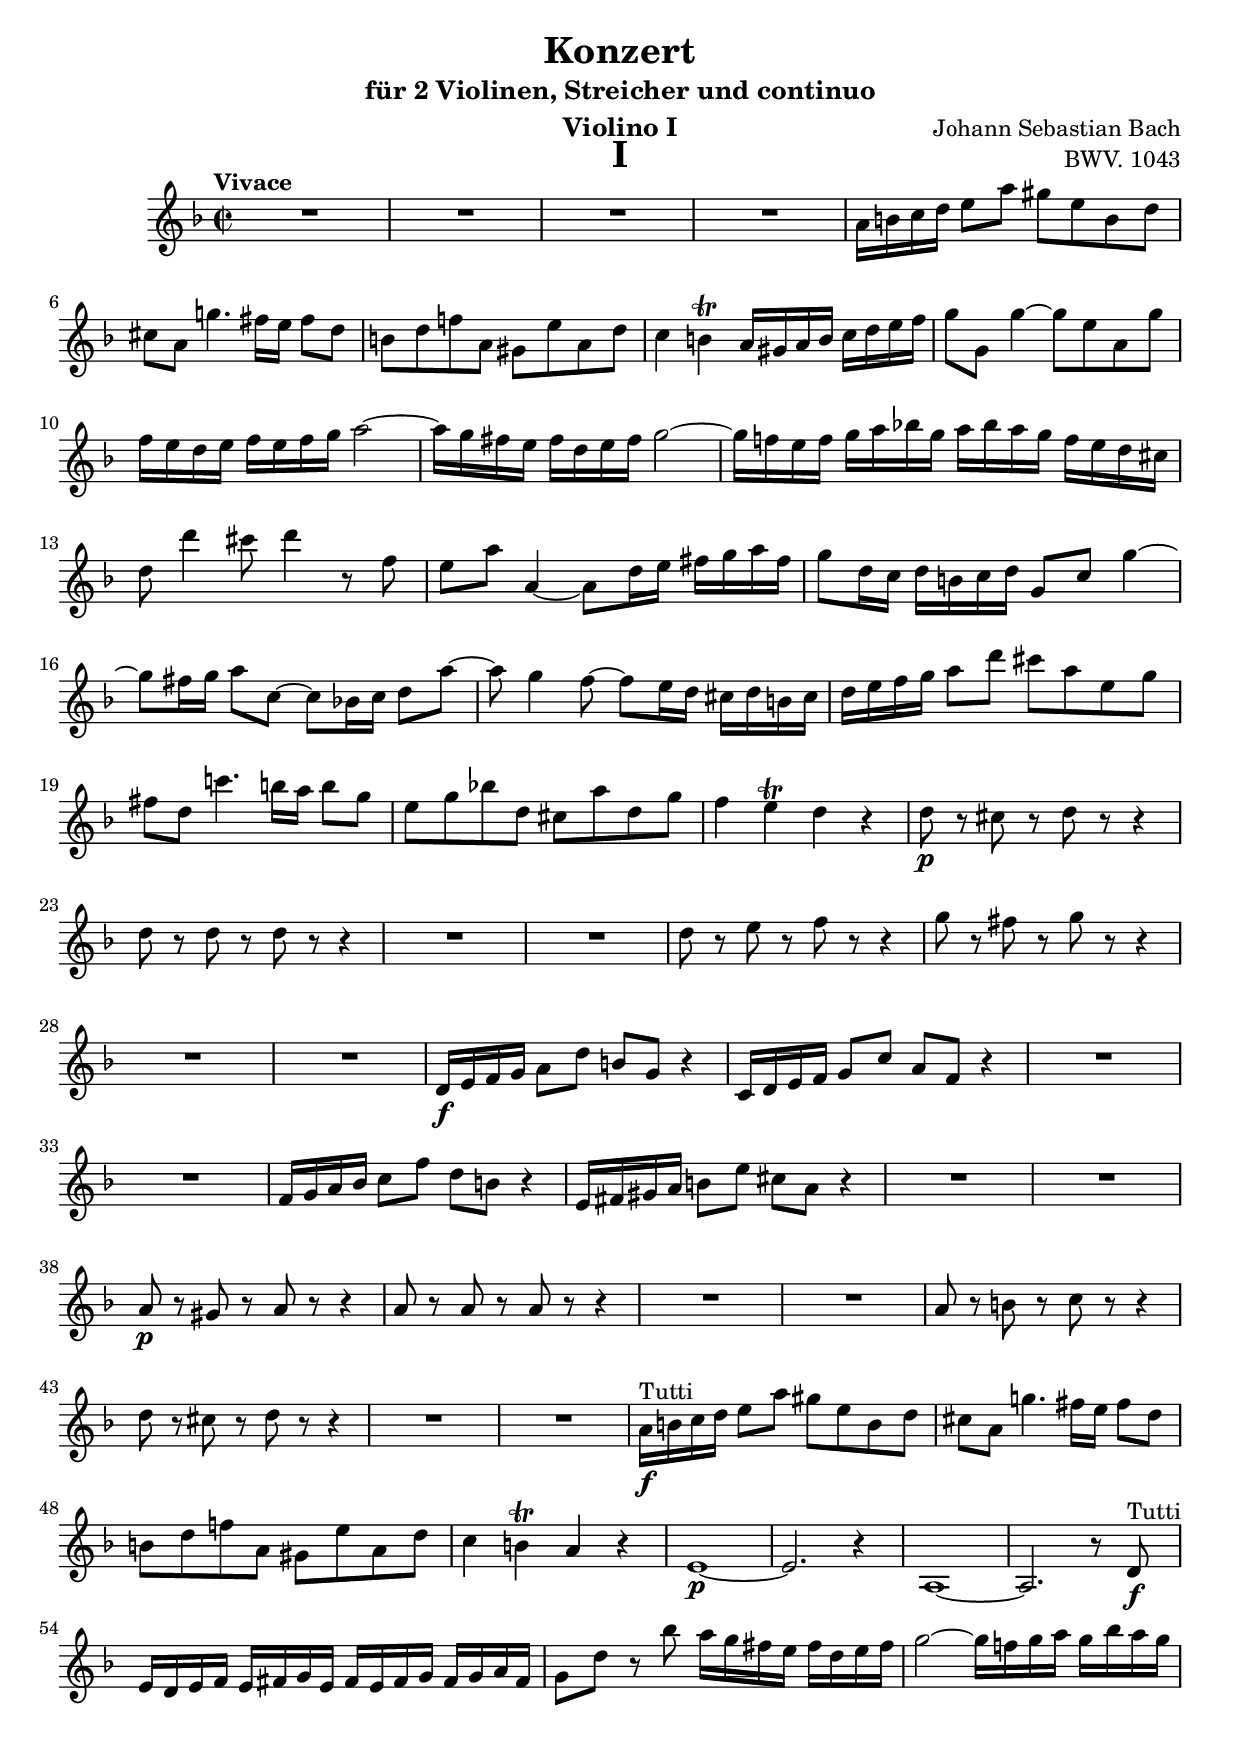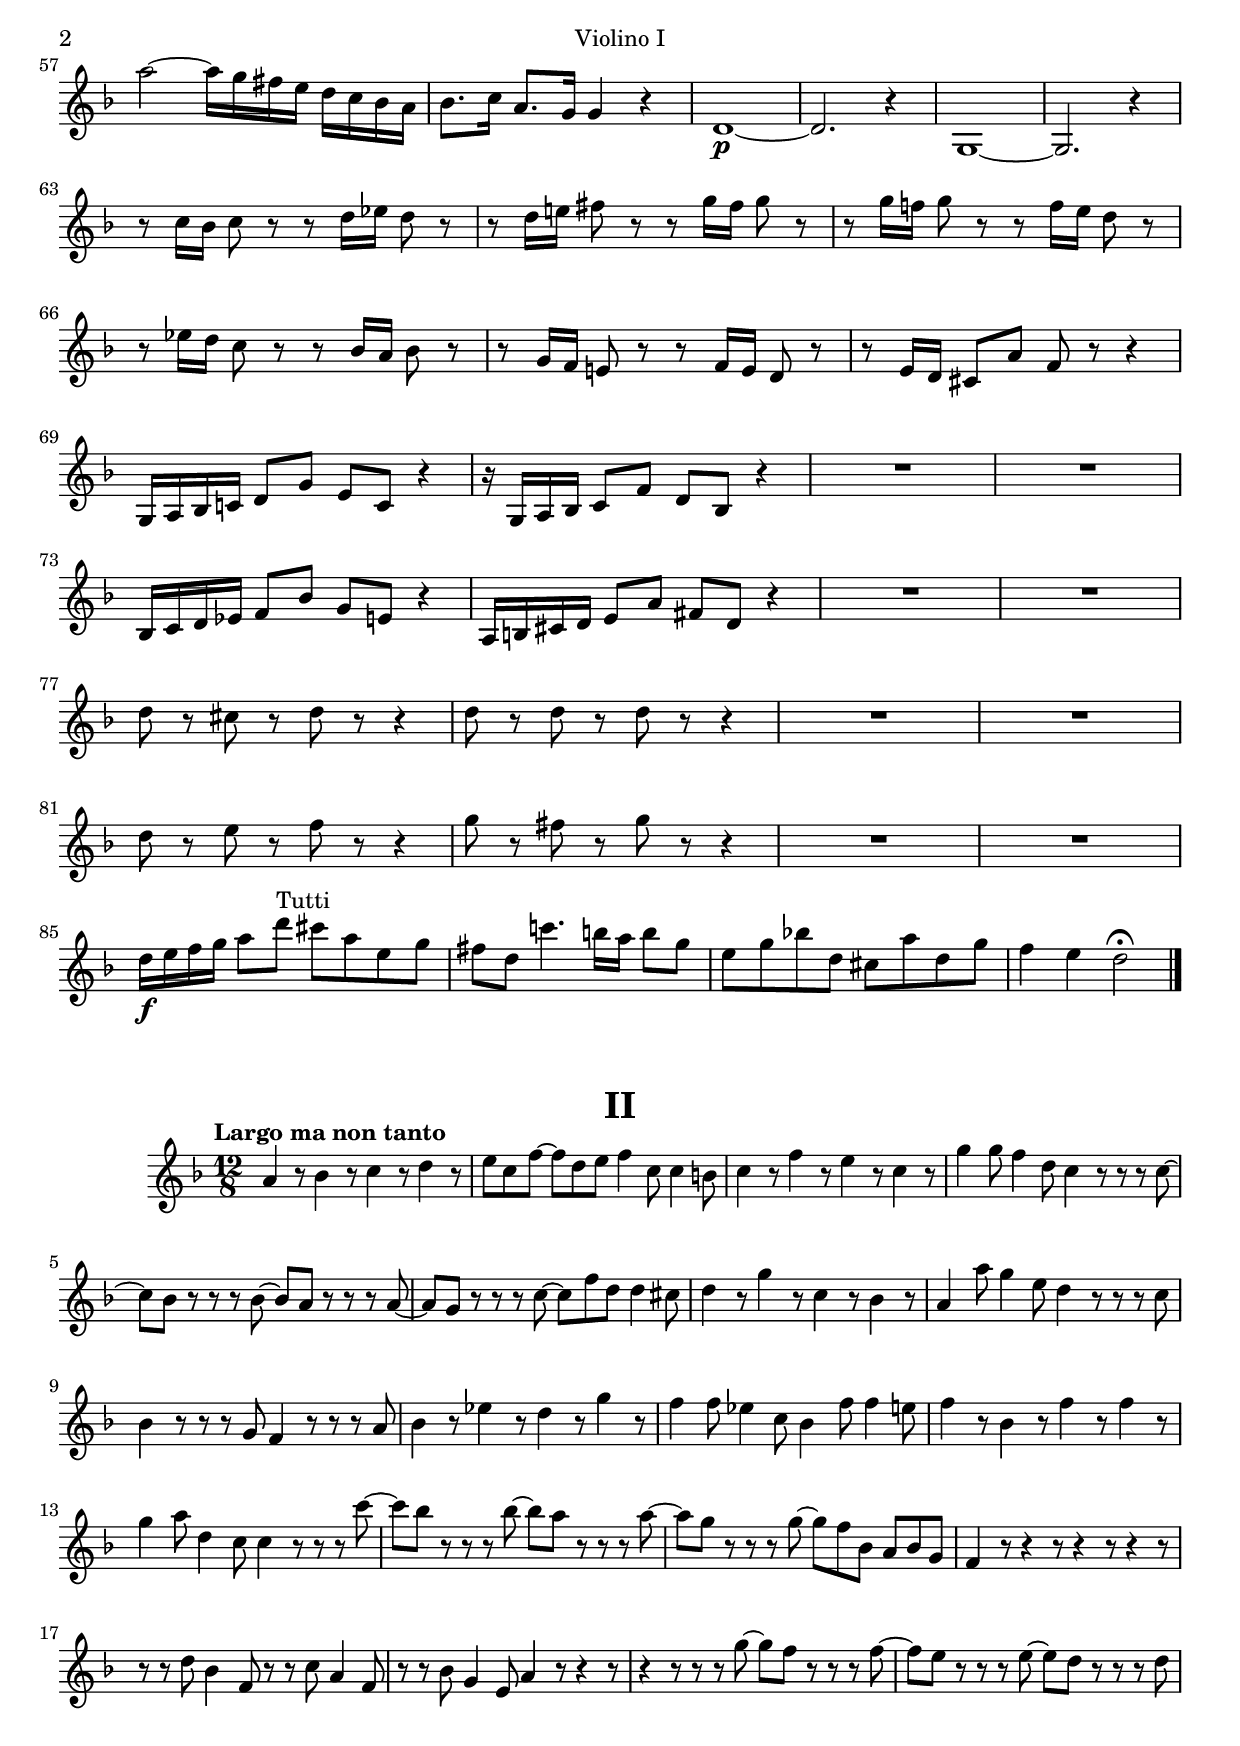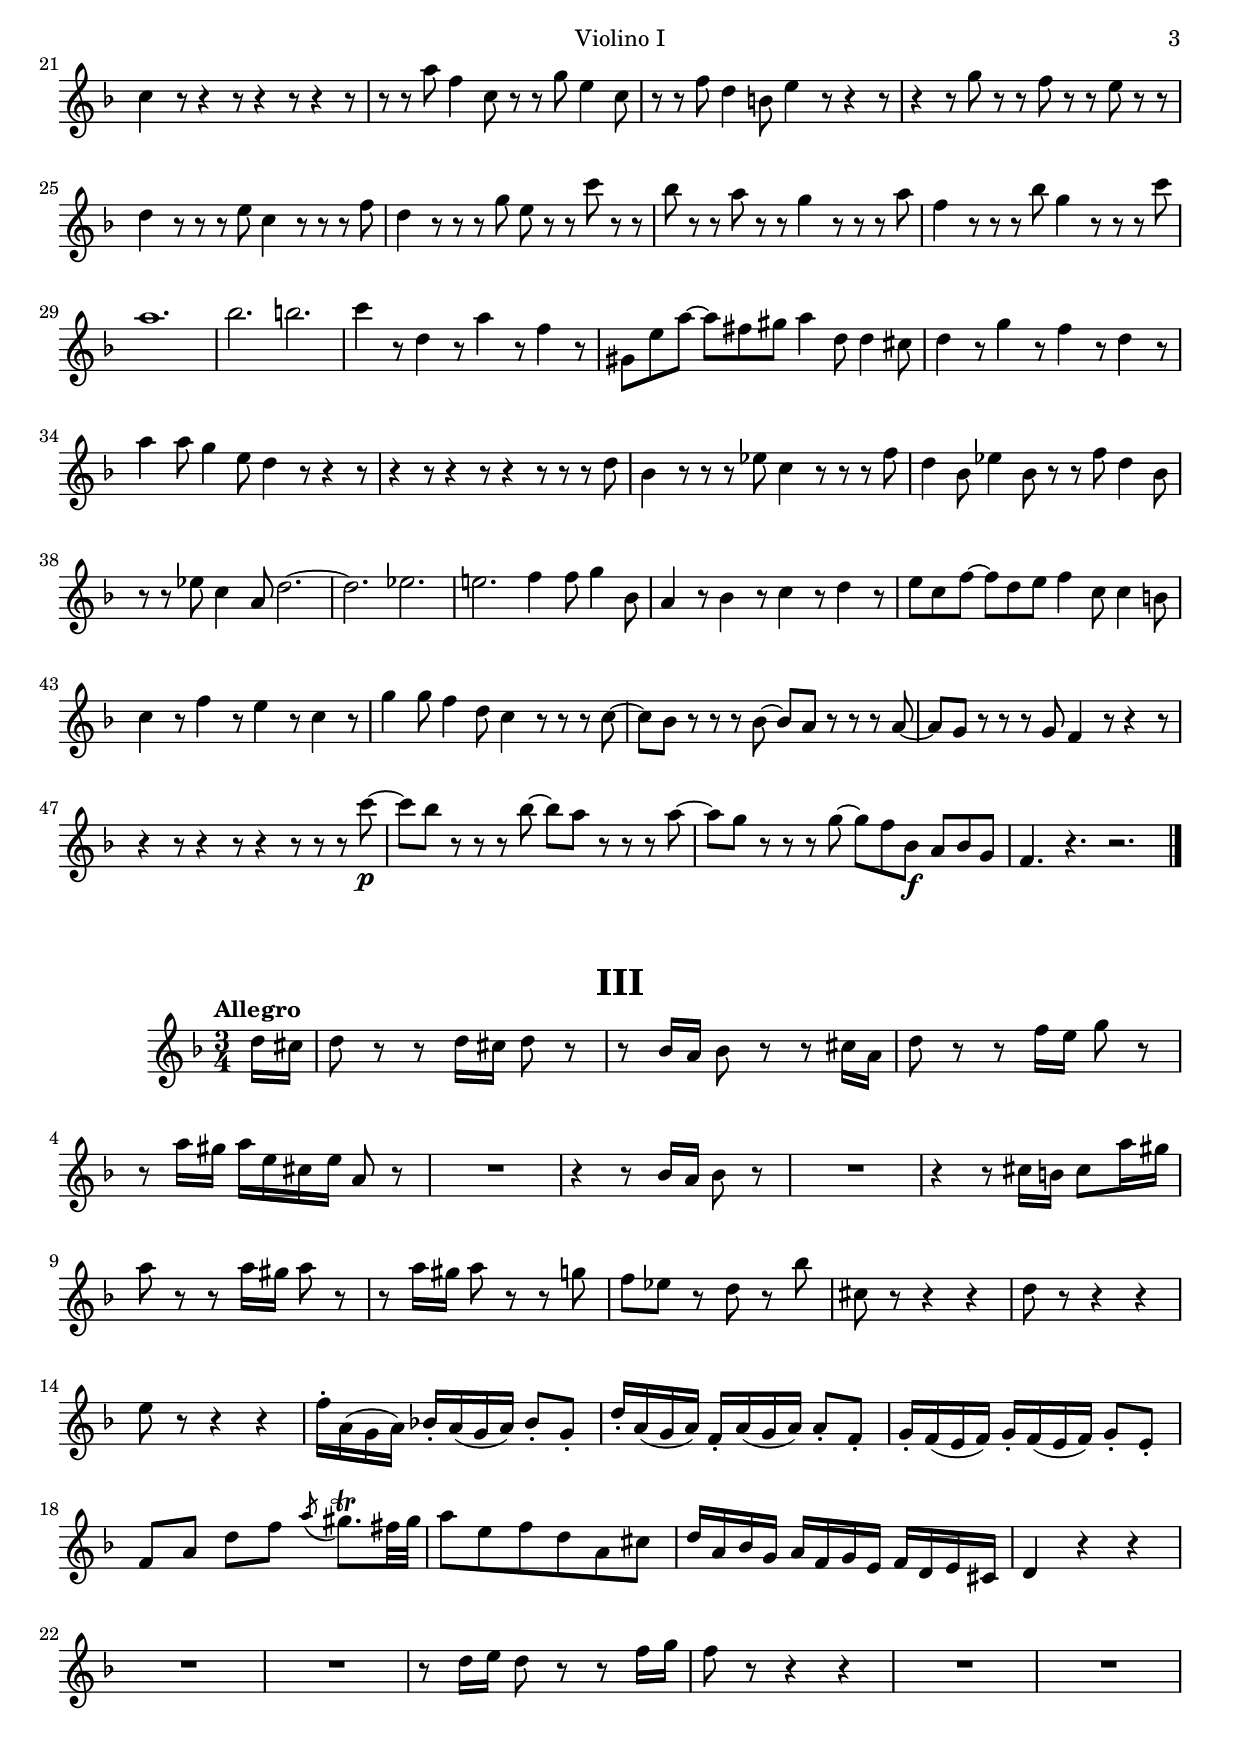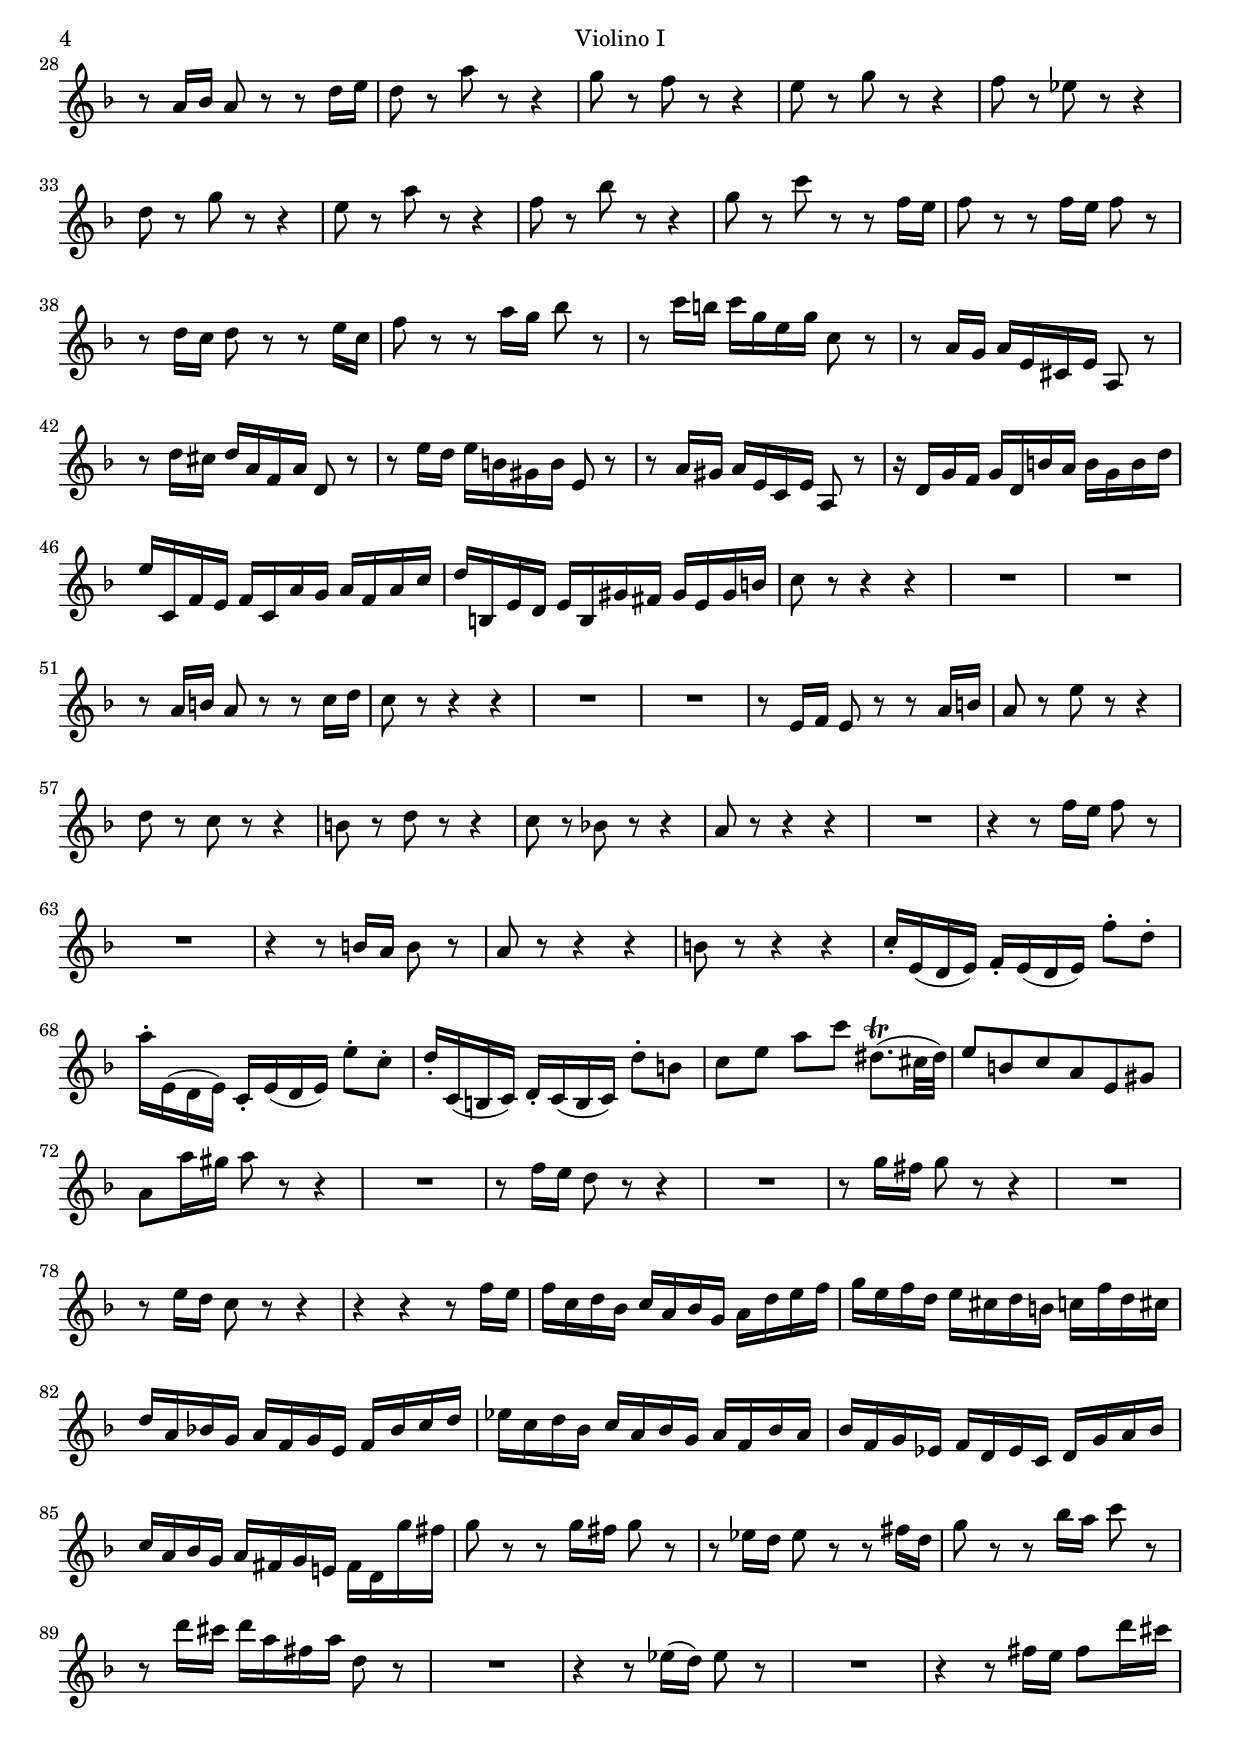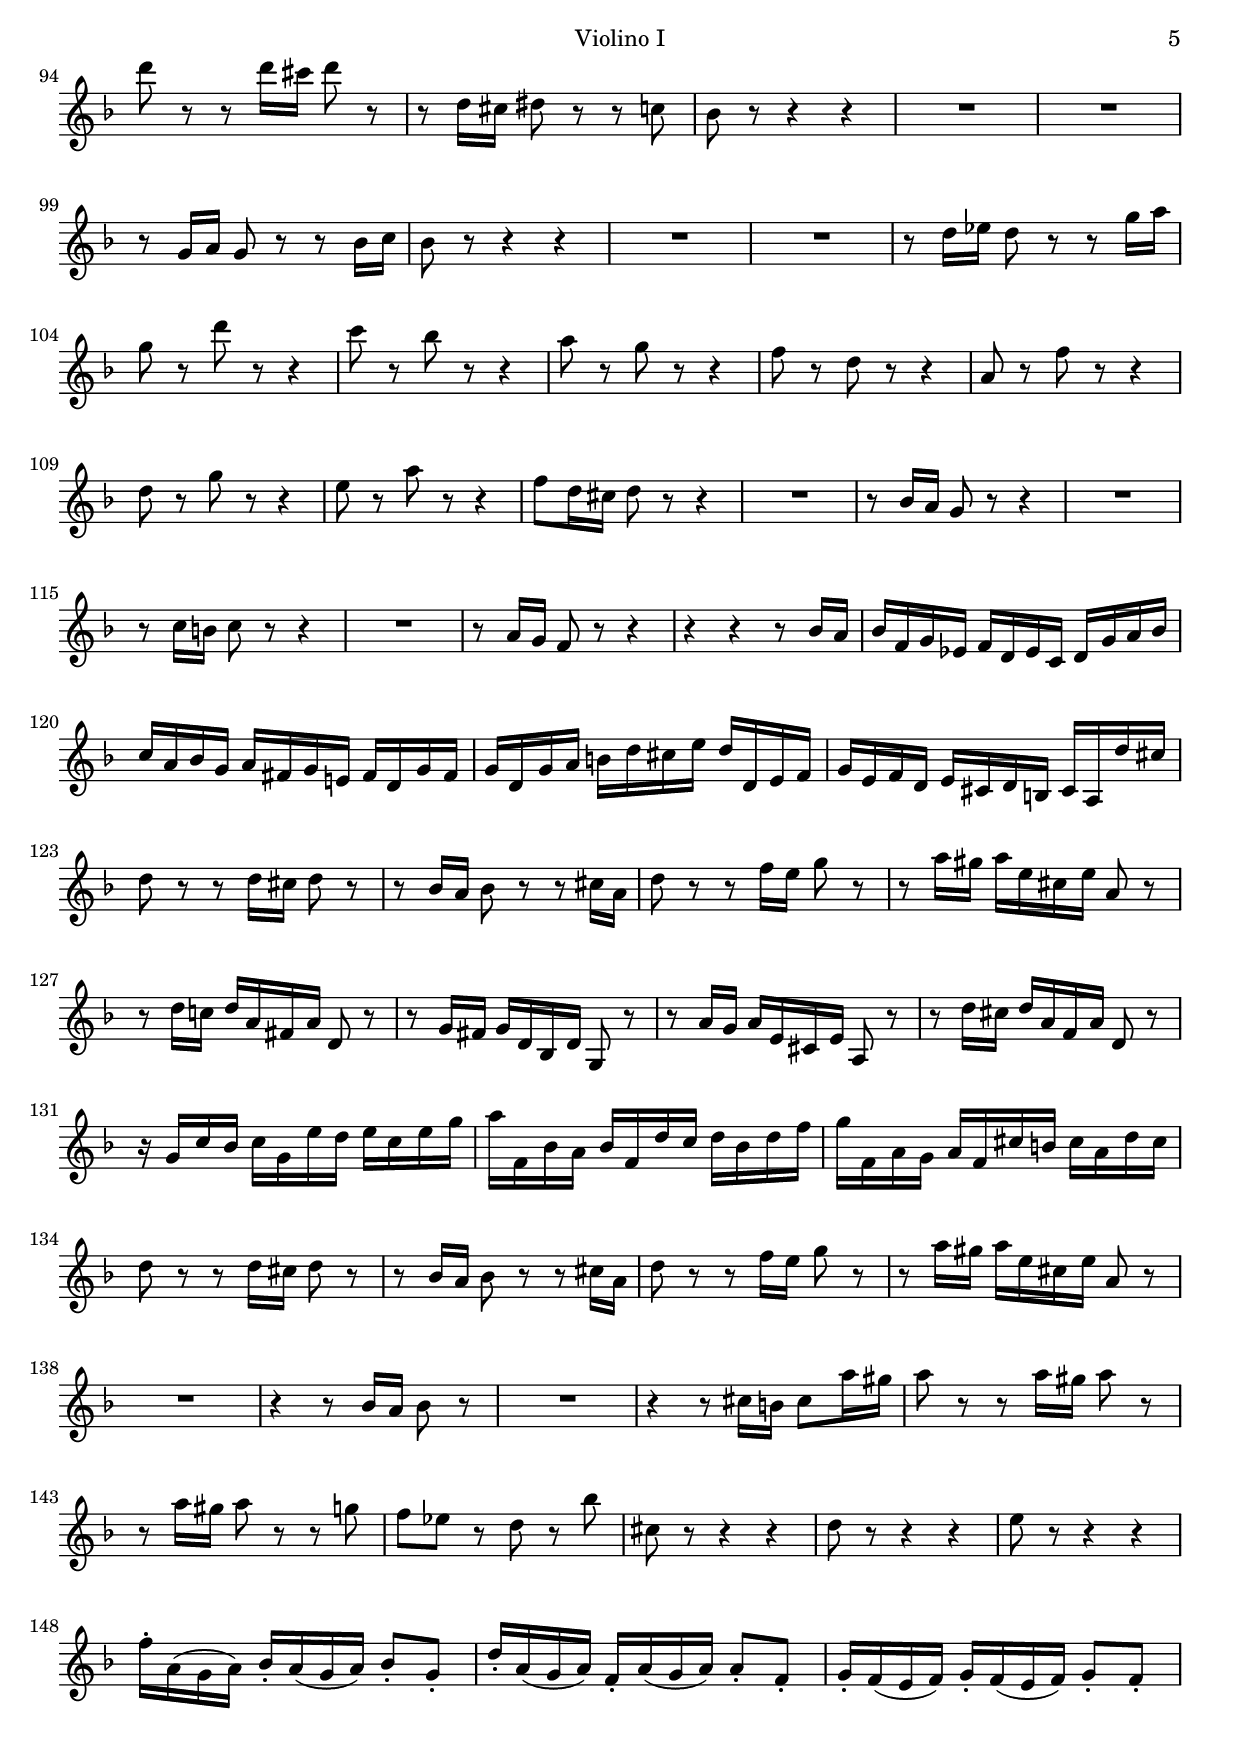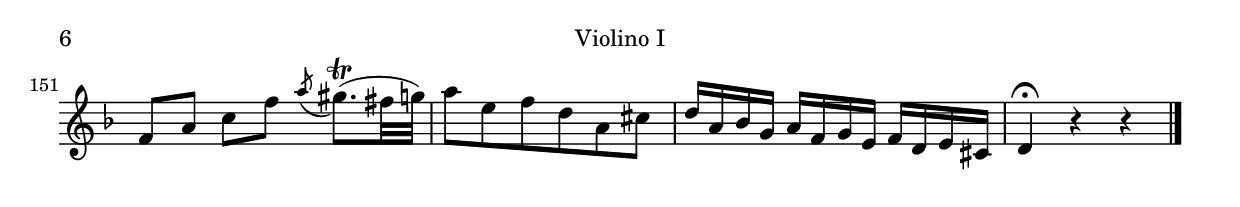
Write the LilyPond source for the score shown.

\include "../definitions.ily"
violinOneFirstMov = \new Staff \relative c'' {
  \tag #'instrumentName {
    \set Staff.instrumentName = \vnILN
    \set Staff.shortInstrumentName = \vnISN
  }
  \set Staff.midiInstrument = \vnMN
  \key d \minor
  \time 2/2
  \tempo \firstMovTempoText
  \set Timing.beamExceptions = #'((end . (((1 . 16) . (4 4 4 4)))))
  R1*4
  a16 b c d e8 a gis e b d |
  cis8 a g'!4. fis16 e fis8 d |
  b8 d f! a, gis e' a, d |
  c4 b\trill a16 gis a b c d e f |
  g8 g, g'4~ g8 e a, g' |
  f16 e d e f e f g a2~ | % 10
  a16 g fis e fis d e fis g2~ |
  g16 f! e f g a bes! g a bes a g f e d cis |
  d8 d'4 cis8 d4 r8 f, |
  e8 a a,4~ a8 d16 e fis g a fis |
  g8 d16 c d b c d g,8 c g'4~ |
  g8 fis16 g a8 c,~ c bes!16 c d8 a'~ |
  a8 g4 f8~ f e16 d cis d b cis |
  d16 e f g a8 d cis a e g |
  fis8 d c'!4. b16 a b8 g |
  e8 g bes! d, cis a' d, g | % 20
  f4 e\trill d r |
  d8\p r cis r d r r4 |
  d8 r d r d r r4 |
  R1*2 |
  d8 r e r f r r4 |
  g8 r fis r g r r4 |
  R1*2 |
  d,16\f e f g a8 d b g r4 | % 30
  c,16 d e f g8 c a f r4 |
  R1*2 |
  f16 g a bes c8 f d b r4 |
  e,16 fis gis a b8 e cis a r4 |
  R1*2 |
  a8\p r gis r a r r4 |
  a8 r a r a r r4 |
  R1*2 | % 40
  a8 r b r c r r4 |
  d8 r cis r d r r4 |
  R1*2 |
  a16\f^"Tutti" b c d e8 a gis e b d |
  cis8 a g'!4. fis16 e fis8 d |
  b8 d f! a, gis e' a, d |
  c4 b\trill a r |
  e1\p~ | % 50
  e2. r4 |
  a,1~ |
  a2. r8 d\f^"Tutti" |
  e16 d e f e fis g e fis e fis g fis g a fis |
  g8 d' r bes' a16 g fis e fis d e fis |
  g2~ g16 f! g a g bes a g |
  a2~ a16 g fis e d c bes a |
  bes8. c16 a8. g16 g4 r |
  d1\p~ |
  d2. r4 | % 60
  g,1~ |
  g2. r4 |
  r8 c'16 bes c8 r r d16 es d8 r |
  r8 d16 e! fis8 r r g16 fis g8 r |
  r8 g16 f! g8 r r f16 e d8 r |
  r8 es16 d c8 r r bes16 a bes8 r |
  r8 g16 f e!8 r r f16 e d8 r |
  r8 e16 d cis8 a' f r r4 |
  g,16 a bes c! d8 g e c r4 |
  r16 g a bes c8 f d bes r4 |
  R1*2 |
  bes16 c d es f8 bes g e r4 |
  a,16 b cis d e8 a fis d r4 |
  R1*2 |
  d'8 r cis r d r r4 |
  d8 r d r d r r4 |
  R1*2 | % 80
  d8 r e r f r r4 |
  g8 r fis r g r r4 |
  R1*2 |
  d16\f e f g a8 d^"Tutti" cis a e g |
  fis8 d c'!4. b16 a b8 g |
  e8 g bes! d, cis a' d, g |
  f4 e d2\fermata \bar "|."
}

violinOneSecondMov = \new Staff \relative c'' {
  \tag #'instrumentName {
    \set Staff.instrumentName = \vnILN
    \set Staff.shortInstrumentName = \vnISN
  }
  \set Staff.midiInstrument = \vnMN
  \key f \major
  \time 12/8
  \tempo \secondMovTempoText

  a4 r8 bes4 r8 c4 r8 d4 r8 |
  e8 c f~ f d e f4 c8 c4 b8 |
  c4 r8 f4 r8 e4 r8 c4 r8 |
  g'4 g8 f4 d8 c4 r8 r r c~ |
  c8 bes r r r bes~ bes a r r r a~ |
  a8 g r r r c~ c f d d4 cis8 |
  d4 r8 g4 r8 c,4 r8 bes4 r8 |
  a4 a'8 g4 e8 d4 r8 r r c |
  bes4 r8 r r g f4 r8 r r a |
  bes4 r8 es4 r8 d4 r8 g4 r8 | % 10
  f4 f8 es4 c8 bes4 f'8 f4 e8 |
  f4 r8 bes,4 r8 f'4 r8 f4 r8 |
  g4 a8 d,4 c8 c4 r8 r r c'8~ |
  c8 bes r r r bes~ bes a r r r a~ |
  a8 g r r r g~ g f bes, a bes g |
  f4 r8 r4 r8 r4 r8 r4 r8 |
  r8 r d' bes4 f8 r r c' a4 f8 |
  r8 r bes g4 e8 a4 r8 r4 r8 |
  r4 r8 r r g'~ g f r r r f~ |
  f8 e r r r e~ e d r r r d | % 20
  c4 r8 r4 r8 r4 r8 r4 r8 |
  r8 r a' f4 c8 r r g' e4 c8 |
  r8 r f8 d4 b8 e4 r8 r4 r8 |
  r4 r8 g r r f r r e r r |
  d4 r8 r r e c4 r8 r r f |
  d4 r8 r r g e r r c' r r |
  bes8 r r a r r g4 r8 r r a |
  f4 r8 r r bes g4 r8 r r c |
  a1. |
  bes2. b | % 30
  c4 r8 d,4 r8 a'4 r8 f4 r8 |
  gis,8 e' a ~ a fis gis a4 d,8 d4 cis8 |
  d4 r8 g4 r8 f4 r8 d4 r8 |
  a'4 a8 g4 e8 d4 r8 r4 r8 |
  r4 r8 r4 r8 r4 r8 r r d |
  bes4 r8 r r es c4 r8 r r f |
  d4 bes8 es4 bes8 r r f' d4 bes8 |
  r8 r es c4 a8 d2.~ |
  d2. es2. |
  e!2. f4 f8 g4 bes,8 | % 40
  a4 r8 bes4 r8 c4 r8 d4 r8 |
  e8 c f~ f d e f4 c8 c4 b8 |
  c4 r8 f4 r8 e4 r8 c4 r8 |
  g'4 g8 f4 d8 c4 r8 r r c8~ |
  c8 bes r r r bes~ bes a r r r a~ |
  a8 g r r r g f4 r8 r4 r8 |
  r4 r8 r4 r8 r4 r8 r r c''~\p |
  c8 bes r r r bes~ bes a r r r a~ |
  a8 g r r r g~ g f bes,\f a bes g |
  f4. r r2. \bar "|."
}

violinOneThirdMov = \new Staff \relative c'' {
  \tag #'instrumentName {
    \set Staff.instrumentName = \vnILN
    \set Staff.shortInstrumentName = \vnISN
  }
  \set Staff.midiInstrument = \vnMN
  \key d \minor
  \time 3/4
  \tempo \thirdMovTempoText

  \partial 8
  d16 cis |
  d8 r r d16 cis d8 r |
  r8 bes16 a bes8 r r cis16 a |
  d8 r r f16 e g8 r |
  r8 a16 gis a e cis e a,8 r |
  R1*3/4 |
  r4 r8 bes16 a bes8 r |
  R1*3/4 |
  r4 r8 cis16 b cis8 a'16 gis |
  a8 r r a16 gis a8 r |
  r8 a16 gis a8 r r g | % 10
  f8 es r d r bes' |
  cis,8 r r4 r |
  d8 r r4 r |
  e8 r r4 r |
  f16-. a,( g a) bes!-. a( g a) bes8-. g-. |
  d'16-. a( g a) f-. a( g a) a8-. f-. |
  g16-. f( e f) g-. f( e f) g8-. e-. |
  f8 a d f \acciaccatura a8 gis8.\trill fis32 gis |
  a8 e f d a cis |
  d16 a bes g a f g e f d e cis | % 20
  d4 r r |
  R1*3/4*2 |
  r8 d'16 e d8 r r f16 g |
  f8 r r4 r |
  R1*3/4*2 |
  r8 a,16 bes a8 r r d16 e |
  d8 r a' r r4 |
  g8 r f r r4 | % 30
  e8 r g r r4 |
  f8 r es r r4 |
  d8 r g r r4 |
  e8 r a r r4 |
  f8 r bes r r4 |
  g8 r c r r f,16 e |
  f8 r r f16 e f8 r |
  r8 d16 c d8 r r e16 c |
  f8 r r a16 g bes8 r |
  r8 c16 b c g e g c,8 r | % 40
  r8 a16 g a e cis e a,8 r |
  r8 d'16 cis d a f a d,8 r |
  r8 e'16 d e b gis b e,8 r |
  r8 a16 gis a e c e a,8 r |
  r16 d g f g d b' a b g b d |
  e16 c, f e f c a' g a f a c |
  d16 b, e d e b gis' fis gis e gis b |
  c8 r r4 r |
  R1*3/4*2 |
  r8 a16 b a8 r r c16 d |
  c8 r r4 r |
  R1*3/4*2 |
  r8 e,16 f e8 r r a16 b |
  a8 r e' r r4 |
  d8 r c r r4 |
  b8 r d r r4 |
  c8 r bes! r r4 |
  a8 r r4 r | % 60
  R1*3/4 |
  r4 r8 f'16 e f8 r |
  R1*3/4 |
  r4 r8 b,16 a b8 r |
  a8 r r4 r |
  b8 r r4 r |
  c16-. e,( d e) f-. e( d e) f'8-. d-. |
  a'16-. e,( d e) c-. e( d e) e'8-. c-. |
  d16-. c,( b c) d-. c( b c) d'8-. b |
  c8 e a c dis,8.(\trill cis32 dis) | % 70
  e8 b c a e gis |
  a8 a'16 gis a8 r r4 |
  R1*3/4 |
  r8 f16 e d8 r r4 |
  R1*3/4 |
  r8 g16 fis g8 r r4 |
  R1*3/4 |
  r8 e16 d c8 r r4 |
  r4 r r8 f16 e |
  f16 c d bes c a bes g a d e f | % 80
  g16 e f d e cis d b c f d cis |
  d16 a bes! g a f g e f bes c d |
  es16 c d bes c a bes g a f bes a |
  bes16 f g es f d es c d g a bes |
  c16 a bes g a fis g e! fis d g' fis |
  g8 r r g16 fis g8 r |
  r8 es16 d es8 r r fis16 d |
  g8 r r bes16 a c8 r |
  r8 d16 cis d a fis a d,8 r |
  R1*3/4 | % 90
  r4 r8 es16( d) es8 r |
  R1*3/4 |
  r4 r8 fis16 e fis8 d'16 cis |
  d8 r r d16 cis d8 r |
  r8 d,16 cis dis8 r r c |
  bes8 r r4 r |
  R1*3/4*2 |
  r8 g16 a g8 r r bes16 c |
  bes8 r r4 r | % 100
  R1*3/4*2 |
  r8 d16 es d8 r r g16 a |
  g8 r d' r r4 |
  c8 r bes r r4 |
  a8 r g r r4 |
  f8 r d r r4 |
  a8 r f' r r4 |
  d8 r g r r4 |
  e8 r a r r4 | % 110
  f8 d16 cis d8 r r4 |
  R1*3/4 |
  r8 bes16 a g8 r r4 |
  R1*3/4 |
  r8 c16 b c8 r r4 |
  R1*3/4 |
  r8 a16 g f8 r r4 |
  r4 r r8 bes16 a |
  bes16 f g es f d es c d g a bes |
  c16 a bes g a fis g e! fis d g fis | % 120
  g16 d g a b d cis e d d, e f |
  g16 e f d e cis d b cis a d' cis |
  d8 r r d16 cis d8 r |
  r8 bes16 a bes8 r r cis16 a |
  d8 r r f16 e g8 r |
  r8 a16 gis a e cis e a,8 r |
  r8 d16 c! d a fis a d,8 r |
  r8 g16 fis g d bes d g,8 r |
  r8 a'16 g a e cis e a,8 r |
  r8 d'16 cis d a f a d,8 r | % 130
  r16 g c bes c g e' d e c e g |
  a16 f, bes a bes f d' c d bes d f |
  g16 f, a g a f cis' b cis a d cis |
  d8 r r d16 cis d8 r |
  r8 bes16 a bes8 r r cis16 a |
  d8 r r f16 e g8 r |
  r8 a16 gis a e cis e a,8 r |
  R1*3/4 |
  r4 r8 bes16 a bes8 r |
  R1*3/4 | % 140
  r4 r8 cis16 b cis8 a'16 gis |
  a8 r r a16 gis a8 r |
  r8 a16 gis a8 r r g |
  f8 es r d r bes' |
  cis,8 r r4 r |
  d8 r r4 r |
  e8 r r4 r |
  f16-. a,( g a) bes-. a( g a) bes8-. g-. |
  d'16-. a( g a) f-. a( g a) a8-. f-. |
  g16-. f( e f) g-. f( e f) g8-. f-. | % 150
  f8 a c f \acciaccatura a gis8.(\trill fis32 g) |
  a8 e f d a cis |
  d16 a bes g a f g e f d e cis |
  d4\fermata r r \bar "|."
}


\paper {
  check-consistency = ##t
  scoreTitleMarkup = \pieceMarkup
}
\header {
  title = \title
  subtitle = \subtitle
  composer = \composer
  opus = \opus
  instrument = \vnILN
}
\score {
  \removeWithTag #'instrumentName
  \violinOneFirstMov
  \header {
    piece = "I"
  }
}
\score {
  \removeWithTag #'instrumentName
  \violinOneSecondMov
  \header {
    piece = "II"
    opus = ##f
  }
}
\score {
  \removeWithTag #'instrumentName
  \violinOneThirdMov
  \header {
    piece = "III"
    opus = ##f
  }
}
